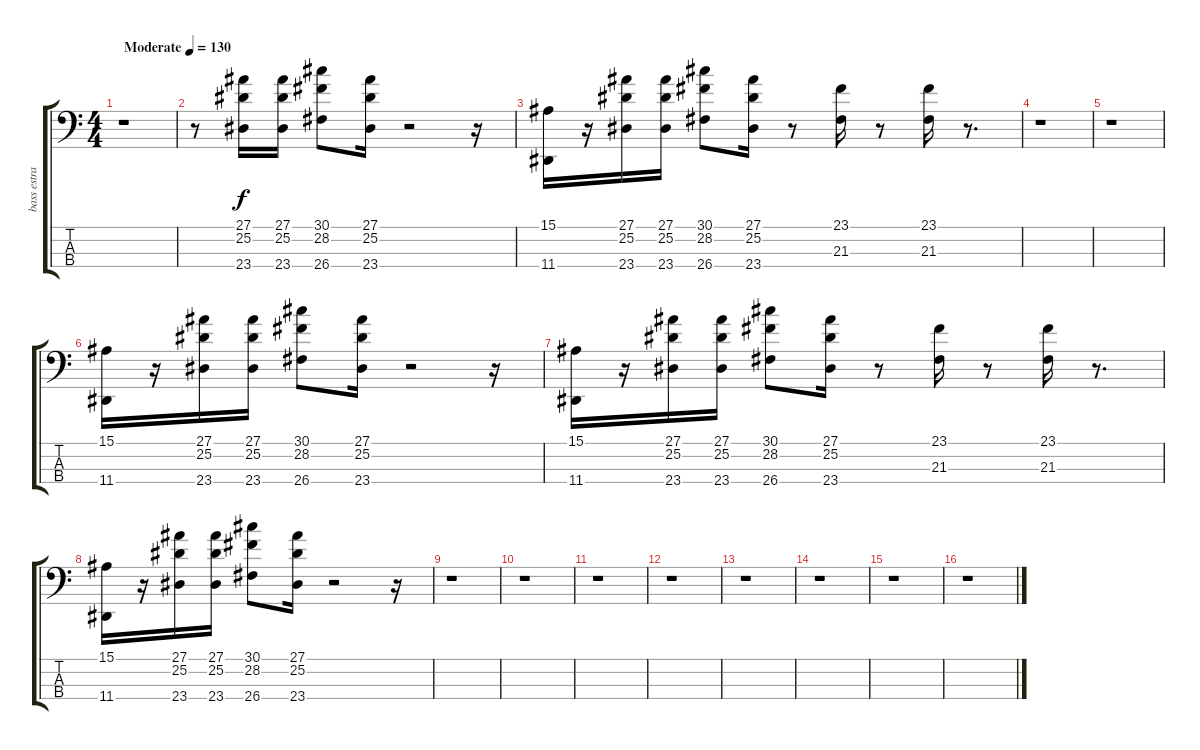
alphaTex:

\track ("bass estraño" "bass estra") {instrument harpsichord}
\staff {score tabs}
\tuning (G2 D2 A1 E1) {hide}
\ts (4 4)
\tempo (130 "Moderate")
\clef f4
\ks c
r.1{dy f instrument harpsichord} |
r.8 (27.1 25.2 23.4).16 (27.1 25.2 23.4).16 (30.1 28.2 26.4).8 (27.1 25.2 23.4).16 r.2 r.16 |
(15.1 11.4).16 r.16 (27.1 25.2 23.4).16 (27.1 25.2 23.4).16 (30.1 28.2 26.4).8 (27.1 25.2 23.4).16 r.8 (23.1 21.3).16 r.8 (23.1 21.3).16 r.8{d} |
r.1 |
r.1 |
(15.1 11.4).16 r.16 (27.1 25.2 23.4).16 (27.1 25.2 23.4).16 (30.1 28.2 26.4).8 (27.1 25.2 23.4).16 r.2 r.16 |
(15.1 11.4).16 r.16 (27.1 25.2 23.4).16 (27.1 25.2 23.4).16 (30.1 28.2 26.4).8 (27.1 25.2 23.4).16 r.8 (23.1 21.3).16 r.8 (23.1 21.3).16 r.8{d} |
(15.1 11.4).16 r.16 (27.1 25.2 23.4).16 (27.1 25.2 23.4).16 (30.1 28.2 26.4).8 (27.1 25.2 23.4).16 r.2 r.16 |
r.1 |
r.1 |
r.1 |
r.1 |
r.1 |
r.1 |
r.1 |
r.1
